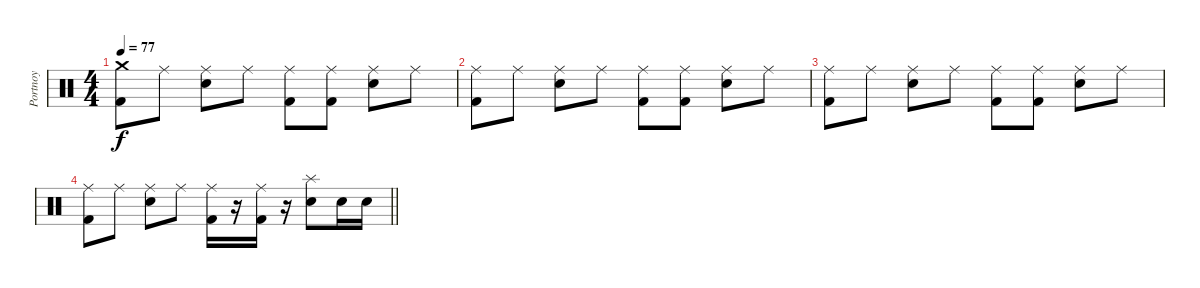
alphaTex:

\track ("Portnoy" "Portnoy") {instrument percussion}
\staff {score}
\articulation defaults
\ts (4 4)
\tempo 77
\clef neutral
\ks c
("Crash medium (hit)" "Kick (hit) 2").8{dy f} "Ride (middle)".8 ("Ride (middle)" "Electric Snare (hit)").8 "Ride (middle)".8 ("Ride (middle)" "Kick (hit) 2").8 ("Ride (middle)" "Kick (hit) 2").8 ("Ride (middle)" "Electric Snare (hit)").8 "Ride (middle)".8 |
("Ride (middle)" "Kick (hit) 2").8 "Ride (middle)".8 ("Ride (middle)" "Electric Snare (hit)").8 "Ride (middle)".8 ("Ride (middle)" "Kick (hit) 2").8 ("Ride (middle)" "Kick (hit) 2").8 ("Ride (middle)" "Electric Snare (hit)").8 "Ride (middle)".8 |
("Ride (middle)" "Kick (hit) 2").8 "Ride (middle)".8 ("Ride (middle)" "Electric Snare (hit)").8 "Ride (middle)".8 ("Ride (middle)" "Kick (hit) 2").8 ("Ride (middle)" "Kick (hit) 2").8 ("Ride (middle)" "Electric Snare (hit)").8 "Ride (middle)".8 |
\barLineRight lightlight
("Ride (middle)" "Kick (hit) 2").8 "Ride (middle)".8 ("Ride (middle)" "Electric Snare (hit)").8 "Ride (middle)".8 ("Ride (middle)" "Kick (hit) 2").16 r.16 ("Ride (middle)" "Kick (hit) 2").16 r.16 ("Splash (hit)" "Electric Snare (hit)").8 "Electric Snare (hit)".16 "Electric Snare (hit)".16
